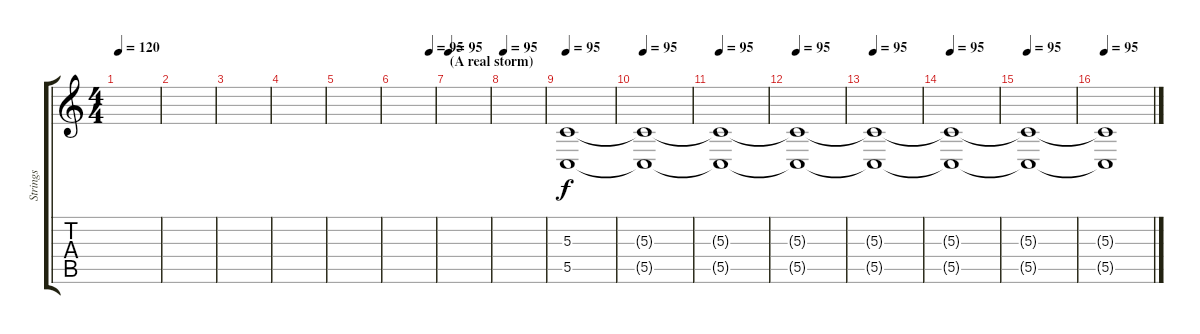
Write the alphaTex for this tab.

\track ("Strings" "Strings") {instrument stringensemble2}
\staff {score tabs}
\tuning (D4 B3 G3 C3 G2 D2) {hide}
\ts (4 4)
\tempo 120
\clef g2
\ks c
|
|
|
|
|
\tempo (95 0.875)
|
\section ("" "(A real storm)")
\tempo 95
|
\tempo 95
|
\tempo 95
(5.3 5.5).1 |
\tempo 95
(5.3{t} 5.5{t}).1 |
\tempo 95
(5.3{t} 5.5{t}).1 |
\tempo 95
(5.3{t} 5.5{t}).1 |
\tempo 95
(5.3{t} 5.5{t}).1 |
\tempo 95
(5.3{t} 5.5{t}).1 |
\tempo 95
(5.3{t} 5.5{t}).1 |
\tempo 95
(5.3{t} 5.5{t}).1
